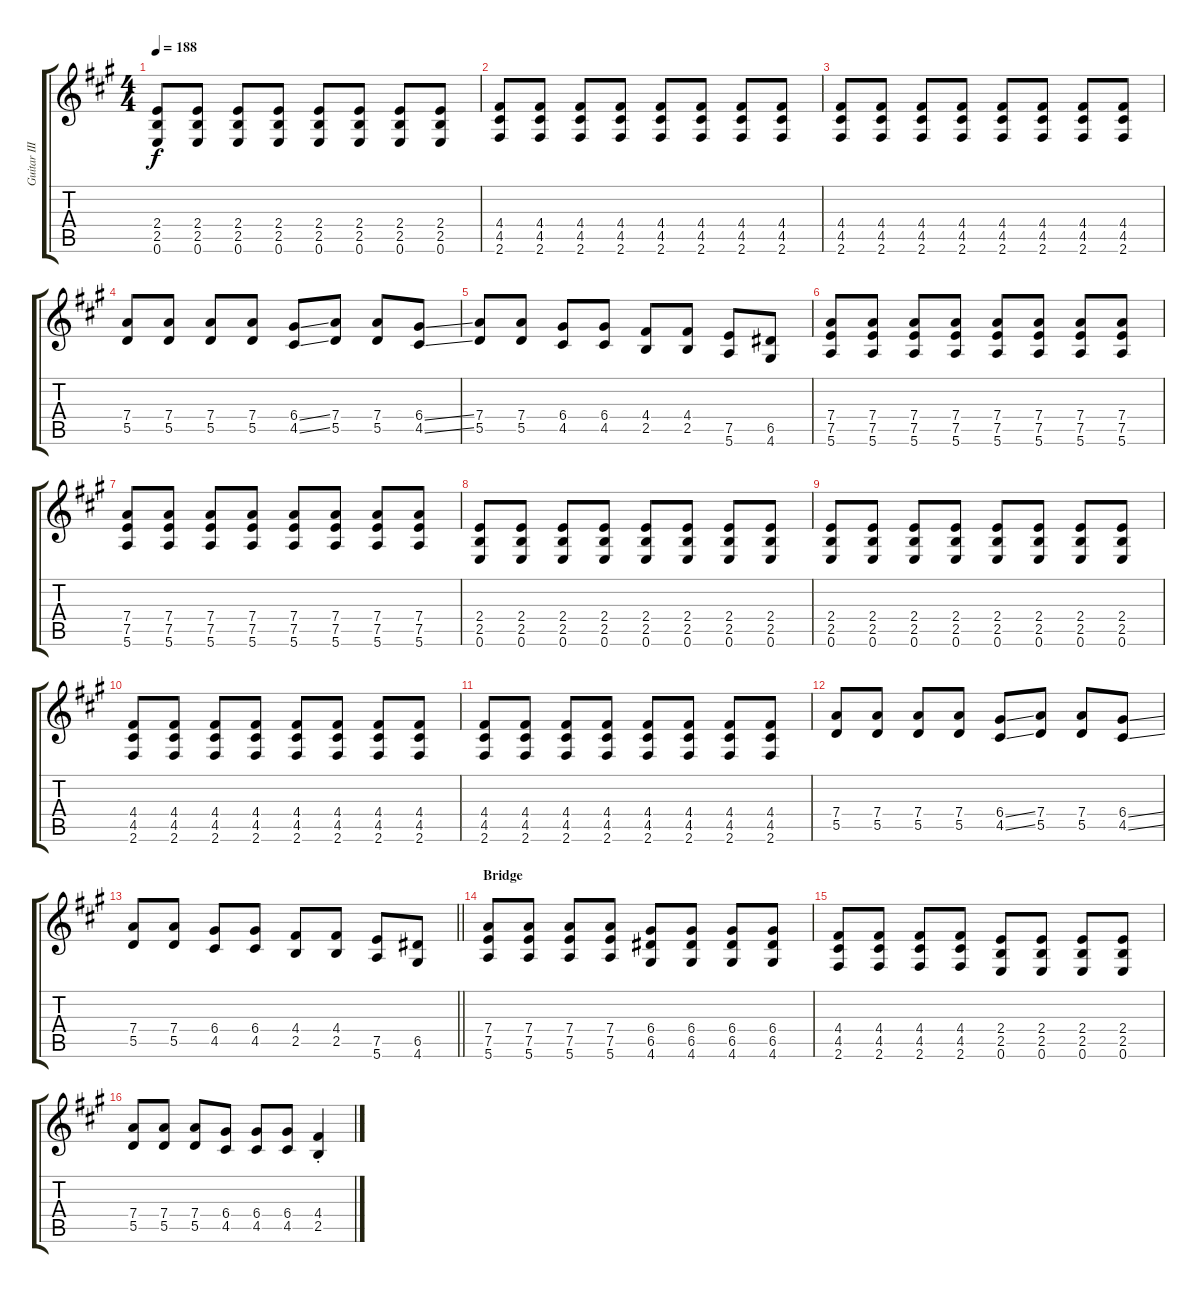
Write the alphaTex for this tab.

\track ("Guitar III" "Guitar III") {instrument distortionguitar}
\staff {score tabs}
\tuning (E4 B3 G3 D3 A2 E2) {hide}
\ts (4 4)
\tempo 188
\clef g2
\ks a
(2.4 2.5 0.6).8{dy f} (2.4 2.5 0.6).8 (2.4 2.5 0.6).8 (2.4 2.5 0.6).8 (2.4 2.5 0.6).8 (2.4 2.5 0.6).8 (2.4 2.5 0.6).8 (2.4 2.5 0.6).8 |
(4.4 4.5 2.6).8 (4.4 4.5 2.6).8 (4.4 4.5 2.6).8 (4.4 4.5 2.6).8 (4.4 4.5 2.6).8 (4.4 4.5 2.6).8 (4.4 4.5 2.6).8 (4.4 4.5 2.6).8 |
(4.4 4.5 2.6).8 (4.4 4.5 2.6).8 (4.4 4.5 2.6).8 (4.4 4.5 2.6).8 (4.4 4.5 2.6).8 (4.4 4.5 2.6).8 (4.4 4.5 2.6).8 (4.4 4.5 2.6).8 |
(7.4 5.5).8 (7.4 5.5).8 (7.4 5.5).8 (7.4 5.5).8 (6.4{ss} 4.5{ss}).8 (7.4 5.5).8 (7.4 5.5).8 (6.4{ss} 4.5{ss}).8 |
(7.4 5.5).8 (7.4 5.5).8 (6.4 4.5).8 (6.4 4.5).8 (4.4 2.5).8 (4.4 2.5).8 (7.5 5.6).8 (6.5 4.6).8 |
(7.4 7.5 5.6).8 (7.4 7.5 5.6).8 (7.4 7.5 5.6).8 (7.4 7.5 5.6).8 (7.4 7.5 5.6).8 (7.4 7.5 5.6).8 (7.4 7.5 5.6).8 (7.4 7.5 5.6).8 |
(7.4 7.5 5.6).8 (7.4 7.5 5.6).8 (7.4 7.5 5.6).8 (7.4 7.5 5.6).8 (7.4 7.5 5.6).8 (7.4 7.5 5.6).8 (7.4 7.5 5.6).8 (7.4 7.5 5.6).8 |
(2.4 2.5 0.6).8 (2.4 2.5 0.6).8 (2.4 2.5 0.6).8 (2.4 2.5 0.6).8 (2.4 2.5 0.6).8 (2.4 2.5 0.6).8 (2.4 2.5 0.6).8 (2.4 2.5 0.6).8 |
(2.4 2.5 0.6).8 (2.4 2.5 0.6).8 (2.4 2.5 0.6).8 (2.4 2.5 0.6).8 (2.4 2.5 0.6).8 (2.4 2.5 0.6).8 (2.4 2.5 0.6).8 (2.4 2.5 0.6).8 |
(4.4 4.5 2.6).8 (4.4 4.5 2.6).8 (4.4 4.5 2.6).8 (4.4 4.5 2.6).8 (4.4 4.5 2.6).8 (4.4 4.5 2.6).8 (4.4 4.5 2.6).8 (4.4 4.5 2.6).8 |
(4.4 4.5 2.6).8 (4.4 4.5 2.6).8 (4.4 4.5 2.6).8 (4.4 4.5 2.6).8 (4.4 4.5 2.6).8 (4.4 4.5 2.6).8 (4.4 4.5 2.6).8 (4.4 4.5 2.6).8 |
(7.4 5.5).8 (7.4 5.5).8 (7.4 5.5).8 (7.4 5.5).8 (6.4{ss} 4.5{ss}).8 (7.4 5.5).8 (7.4 5.5).8 (6.4{ss} 4.5{ss}).8 |
\barLineRight lightlight
(7.4 5.5).8 (7.4 5.5).8 (6.4 4.5).8 (6.4 4.5).8 (4.4 2.5).8 (4.4 2.5).8 (7.5 5.6).8 (6.5 4.6).8 |
\section ("" "Bridge")
(7.4 7.5 5.6).8 (7.4 7.5 5.6).8 (7.4 7.5 5.6).8 (7.4 7.5 5.6).8 (6.4 6.5 4.6).8 (6.4 6.5 4.6).8 (6.4 6.5 4.6).8 (6.4 6.5 4.6).8 |
(4.4 4.5 2.6).8 (4.4 4.5 2.6).8 (4.4 4.5 2.6).8 (4.4 4.5 2.6).8 (2.4 2.5 0.6).8 (2.4 2.5 0.6).8 (2.4 2.5 0.6).8 (2.4 2.5 0.6).8 |
(7.4 5.5).8 (7.4 5.5).8 (7.4 5.5).8 (6.4 4.5).8 (6.4 4.5).8 (6.4 4.5).8 (4.4{st} 2.5{st}).4
